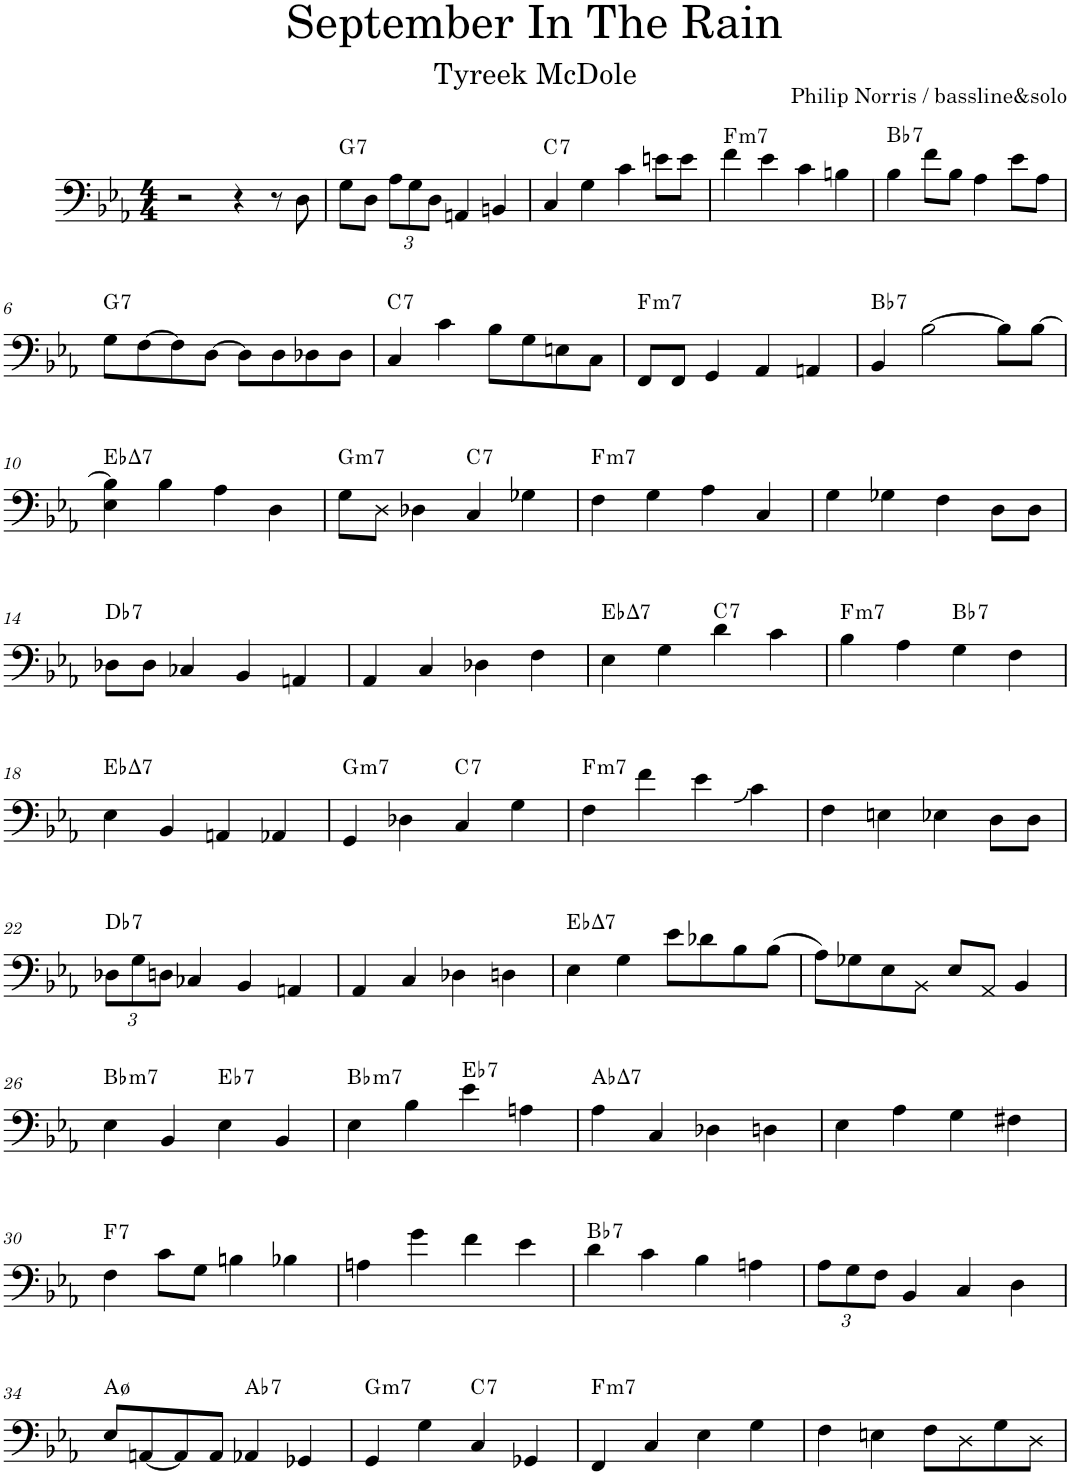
**kern	**harte
*part1	*part1
*staff1	*
*I"Bass Guitar	*
*I'B. Guit.	*
*clefF4	*
*Trd7c12	*
*k[b-e-a-]	*
*M4/4	*
=1	=1
2r	.
4r	.
8r	.
8D\	.
=2	=2
!	!LO:H:kt=7
8G\L	G:7
8D\J	.
*Xbrackettup	*
12A-\L	.
12G\	.
12D\J	.
4AAn/	.
4BBn/	.
=3	=3
!	!LO:H:kt=7
4C/	C:7
4G\	.
4c\	.
8en\L	.
8e\J	.
=4	=4
!	!LO:H:kt=m7
4f\	F:min7
4e-\	.
4c\	.
4Bn\	.
=5	=5
!	!LO:H:kt=7
4B-\	Bb:7
8f\L	.
8B-\J	.
4A-\	.
8e-\L	.
8A-\J	.
!!LO:LB:g=z
=6	=6
!	!LO:H:kt=7
8G\L	G:7
[8F\	.
8F\]	.
[8D\J	.
8D\L]	.
8D\	.
8D-X\	.
8D-\J	.
=7	=7
!	!LO:H:kt=7
4C/	C:7
4c\	.
8B-\L	.
8G\	.
8En\	.
8C\J	.
=8	=8
!	!LO:H:kt=m7
8FF/L	F:min7
8FF/J	.
4GG/	.
4AA-/	.
4AAn/	.
=9	=9
!	!LO:H:kt=7
4BB-/	Bb:7
[2B-\	.
8B-\L]	.
[8B-\J	.
!!LO:LB:g=z
=10	=10
!	!LO:H:kt=7
4E-\ 4B-\]	Eb:maj7
4B-\	.
4A-\	.
4D\	.
=11	=11
!	!LO:H:kt=m7
8G\L	G:min7
8D\J	.
4D-X\	.
!	!LO:H:kt=7
4C/	C:7
4G-X\	.
=12	=12
!	!LO:H:kt=m7
4F\	F:min7
4G\	.
4A-\	.
4C/	.
=13	=13
4G\	.
4G-X\	.
4F\	.
8D\L	.
8D\J	.
!!LO:LB:g=z
=14	=14
!	!LO:H:kt=7
8D-X\L	Db:7
8D-\J	.
4C-X/	.
4BB-/	.
4AAn/	.
=15	=15
4AA-/	.
4C/	.
4D-X\	.
4F\	.
=16	=16
!	!LO:H:kt=7
4E-\	Eb:maj7
4G\	.
!	!LO:H:kt=7
4d\	C:7
4c\	.
=17	=17
!	!LO:H:kt=m7
4B-\	F:min7
4A-\	.
!	!LO:H:kt=7
4G\	Bb:7
4F\	.
!!LO:LB:g=z
=18	=18
!	!LO:H:kt=7
4E-\	Eb:maj7
4BB-/	.
4AAn/	.
4AA-X/	.
=19	=19
!	!LO:H:kt=m7
4GG/	G:min7
4D-X\	.
!	!LO:H:kt=7
4C/	C:7
4G\	.
=20	=20
!	!LO:H:kt=m7
4F\	F:min7
4f\	.
4e-\	.
4c\	.
=21	=21
4F\	.
4En\	.
4E-X\	.
8D\L	.
8D\J	.
!!LO:LB:g=z
=22	=22
!	!LO:H:kt=7
12D-X\L	Db:7
12G\	.
12Dn\J	.
4C-X/	.
4BB-/	.
4AAn/	.
=23	=23
4AA-/	.
4C/	.
4D-X\	.
4Dn\	.
=24	=24
!	!LO:H:kt=7
4E-\	Eb:maj7
4G\	.
8e-\L	.
8d-X\	.
8B-\	.
(8B-\J	.
=25	=25
8A-\L)	.
8G-X\	.
8E-\	.
8BB-\J	.
8E-/L	.
8AA-/J	.
4BB-/	.
!!LO:LB:g=z
=26	=26
!	!LO:H:kt=m7
4E-\	Bb:min7
4BB-/	.
!	!LO:H:kt=7
4E-\	Eb:7
4BB-/	.
=27	=27
!	!LO:H:kt=m7
4E-\	Bb:min7
4B-\	.
!	!LO:H:kt=7
4e-\	Eb:7
4An\	.
=28	=28
!	!LO:H:kt=7
4A-\	Ab:maj7
4C/	.
4D-X\	.
4Dn\	.
=29	=29
4E-\	.
4A-\	.
4G\	.
4F#X\	.
!!LO:LB:g=z
=30	=30
!	!LO:H:kt=7
4F\	F:7
8c\L	.
8G\J	.
4Bn\	.
4B-X\	.
=31	=31
4An\	.
4g\	.
4f\	.
4e-\	.
=32	=32
!	!LO:H:kt=7
4d\	Bb:7
4c\	.
4B-\	.
4An\	.
=33	=33
12A-\L	.
12G\	.
12F\J	.
4BB-/	.
4C/	.
4D\	.
!!LO:LB:g=z
=34	=34
8E-/L	A:hdim7
[8AAn/	.
8AA/]	.
8AA/J	.
!	!LO:H:kt=7
4AA-X/	Ab:7
4GG-X/	.
=35	=35
!	!LO:H:kt=m7
4GG/	G:min7
4G\	.
!	!LO:H:kt=7
4C/	C:7
4GG-X/	.
=36	=36
!	!LO:H:kt=m7
4FF/	F:min7
4C/	.
4E-\	.
4G\	.
=37	=37
4F\	.
4En\	.
8F\L	.
8D\	.
8G\	.
8D\J	.
=	=
*-	*-
